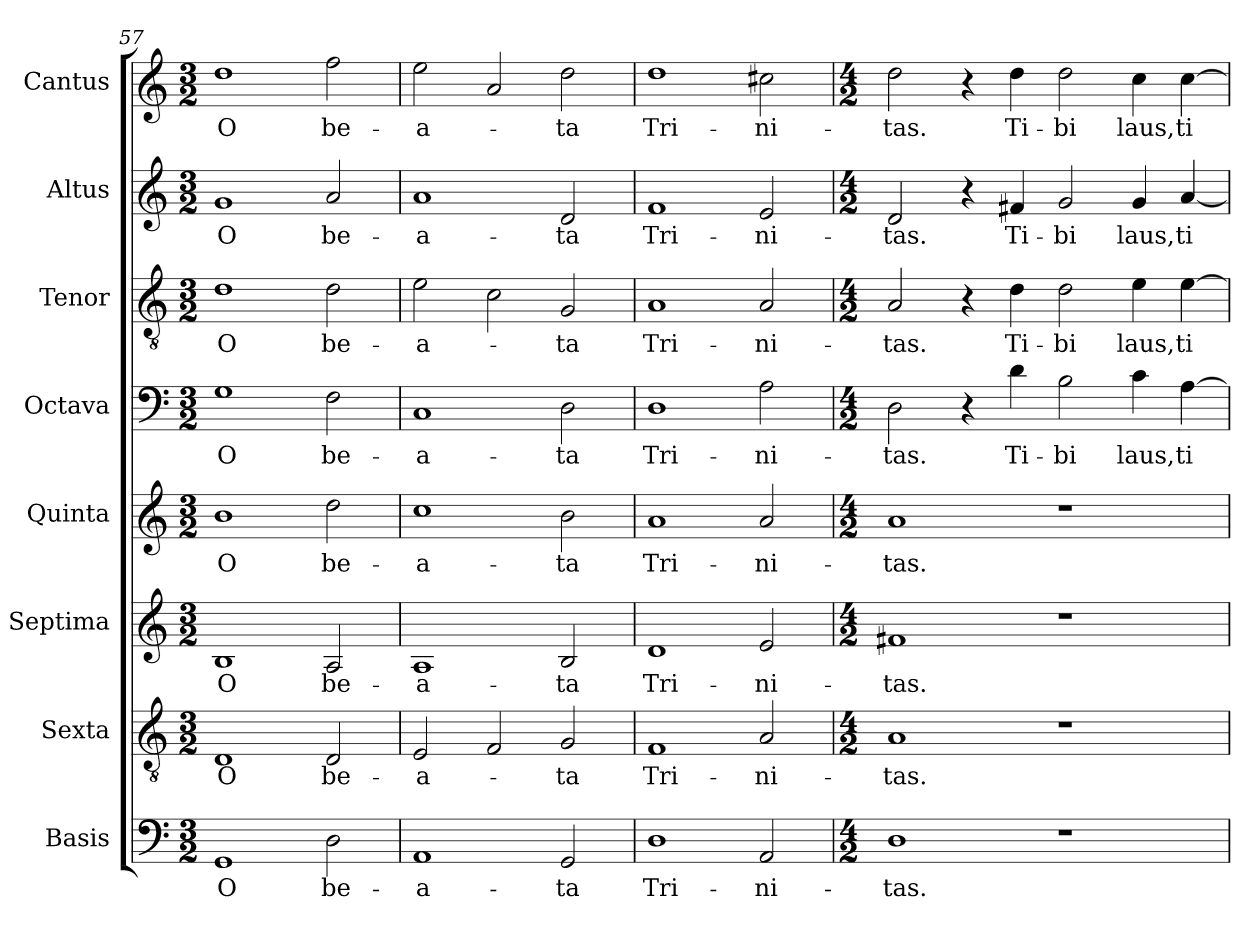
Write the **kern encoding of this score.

**kern	**text	**kern	**text	**kern	**text	**kern	**text	**kern	**text	**kern	**text	**kern	**text	**kern	**text
*part8	*part8	*part7	*part7	*part6	*part6	*part5	*part5	*part4	*part4	*part3	*part3	*part2	*part2	*part1	*part1
*staff8	*staff8	*staff7	*staff7	*staff6	*staff6	*staff5	*staff5	*staff4	*staff4	*staff3	*staff3	*staff2	*staff2	*staff1	*staff1
*I"Basis	*	*I"Sexta	*	*I"Septima	*	*I"Quinta	*	*I"Octava	*	*I"Tenor	*	*I"Altus	*	*I"Cantus	*
*I'B	*	*	*	*	*	*	*	*	*	*I'T	*	*I'A	*	*I'C	*
*clefF4	*	*clefGv2	*	*clefG2	*	*clefG2	*	*clefF4	*	*clefGv2	*	*clefG2	*	*clefG2	*
*k[]	*	*k[]	*	*k[]	*	*k[]	*	*k[]	*	*k[]	*	*k[]	*	*k[]	*
*C:	*	*C:	*	*C:	*	*C:	*	*C:	*	*C:	*	*C:	*	*C:	*
*M3/2	*	*M3/2	*	*M3/2	*	*M3/2	*	*M3/2	*	*M3/2	*	*M3/2	*	*M3/2	*
=57	=57	=57	=57	=57	=57	=57	=57	=57	=57	=57	=57	=57	=57	=57	=57
!	!LO:LY:b	!	!LO:LY:b	!	!LO:LY:b	!	!LO:LY:b	!	!LO:LY:b	!	!LO:LY:b	!	!LO:LY:b	!	!LO:LY:b
1GG	O	1D	O	1B	O	1b	O	1G	O	1d	O	1g	O	1dd	O
!	!LO:LY:b	!	!LO:LY:b	!	!LO:LY:b	!	!LO:LY:b	!	!LO:LY:b	!	!LO:LY:b	!	!LO:LY:b	!	!LO:LY:b
2D\	be-	2D/	be-	2A/	be-	2dd\	be-	2F\	be-	2d\	be-	2a/	be-	2ff\	be-
!!LO:LB:g=z
=58	=58	=58	=58	=58	=58	=58	=58	=58	=58	=58	=58	=58	=58	=58	=58
!	!LO:LY:b	!	!LO:LY:b	!	!LO:LY:b	!	!LO:LY:b	!	!LO:LY:b	!	!LO:LY:b	!	!LO:LY:b	!	!LO:LY:b
1AA	-a-	2E/	-a-	1A	-a-	1cc	-a-	1C	-a-	2e\	-a-	1a	-a-	2ee\	-a-
.	.	2F/	.	.	.	.	.	.	.	2c\	.	.	.	2a/	.
!	!LO:LY:b	!	!LO:LY:b	!	!LO:LY:b	!	!LO:LY:b	!	!LO:LY:b	!	!LO:LY:b	!	!LO:LY:b	!	!LO:LY:b
2GG/	-ta	2G/	-ta	2B/	-ta	2b\	-ta	2D\	-ta	2G/	-ta	2d/	-ta	2dd\	-ta
=59	=59	=59	=59	=59	=59	=59	=59	=59	=59	=59	=59	=59	=59	=59	=59
!	!LO:LY:b	!	!LO:LY:b	!	!LO:LY:b	!	!LO:LY:b	!	!LO:LY:b	!	!LO:LY:b	!	!LO:LY:b	!	!LO:LY:b
1D	Tri-	1F	Tri-	1d	Tri-	1a	Tri-	1D	Tri-	1A	Tri-	1f	Tri-	1dd	Tri-
!	!LO:LY:b	!	!LO:LY:b	!	!LO:LY:b	!	!LO:LY:b	!	!LO:LY:b	!	!LO:LY:b	!	!LO:LY:b	!	!LO:LY:b
2AA/	-ni-	2A/	-ni-	2e/	-ni-	2a/	-ni-	2A\	-ni-	2A/	-ni-	2e/	-ni-	2cc#X\	-ni-
=60	=60	=60	=60	=60	=60	=60	=60	=60	=60	=60	=60	=60	=60	=60	=60
*M4/2	*	*M4/2	*	*M4/2	*	*M4/2	*	*M4/2	*	*M4/2	*	*M4/2	*	*M4/2	*
!	!LO:LY:b	!	!LO:LY:b	!	!LO:LY:b	!	!LO:LY:b	!	!LO:LY:b	!	!LO:LY:b	!	!LO:LY:b	!	!LO:LY:b
1D	-tas.	1A	-tas.	1f#X	-tas.	1a	-tas.	2D\	-tas.	2A/	-tas.	2d/	-tas.	2dd\	-tas.
.	.	.	.	.	.	.	.	4r	.	4r	.	4r	.	4r	.
!	!	!	!	!	!	!	!	!	!LO:LY:b	!	!LO:LY:b	!	!LO:LY:b	!	!LO:LY:b
.	.	.	.	.	.	.	.	4d\	Ti-	4d\	Ti-	4f#X/	Ti-	4dd\	Ti-
!	!	!	!	!	!	!	!	!	!LO:LY:b	!	!LO:LY:b	!	!LO:LY:b	!	!LO:LY:b
1r	.	1r	.	1r	.	1r	.	2B\	-bi	2d\	-bi	2g/	-bi	2dd\	-bi
!	!	!	!	!	!	!	!	!	!LO:LY:b	!	!LO:LY:b	!	!LO:LY:b	!	!LO:LY:b
.	.	.	.	.	.	.	.	4c\	laus,	4e\	laus,	4g/	laus,	4cc\	laus,
!	!	!	!	!	!	!	!	!	!LO:LY:b	!	!LO:LY:b	!	!LO:LY:b	!	!LO:LY:b
.	.	.	.	.	.	.	.	[4A\	ti-	[4e\	ti-	[4a/	ti-	[4cc\	ti-
=	=	=	=	=	=	=	=	=	=	=	=	=	=	=	=
*-	*-	*-	*-	*-	*-	*-	*-	*-	*-	*-	*-	*-	*-	*-	*-
